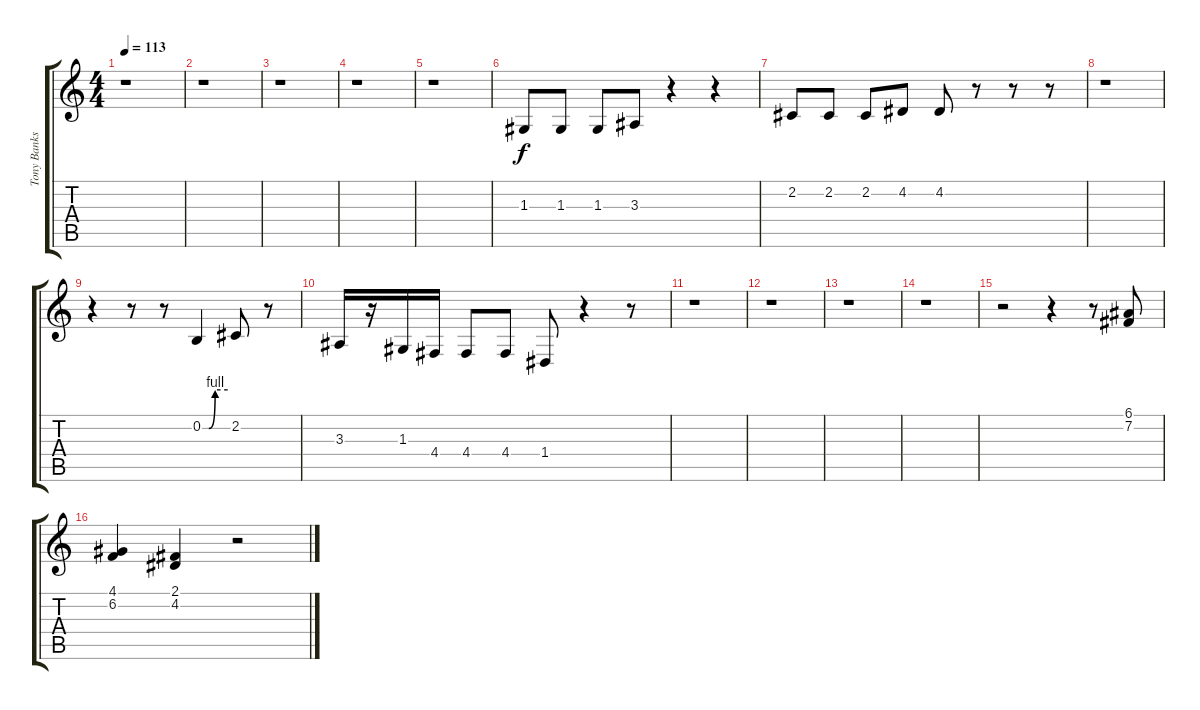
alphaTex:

\track ("Tony Banks(vocals)" "Tony Banks") {instrument lead3calliope}
\staff {score tabs}
\tuning (E4 B3 G3 D3 A2 E2) {hide}
\ts (4 4)
\tempo 113
\clef g2
\ks c
r.1{dy f} |
r.1 |
r.1 |
r.1 |
r.1 |
1.3.8 1.3.8 1.3.8 3.3.8 r.4 r.4 |
2.2.8 2.2.8 2.2.8 4.2.8 4.2.8 r.8 r.8 r.8 |
r.1 |
r.4 r.8 r.8 0.2{be (custom 0 0 15 0 30 4 60 4)}.4 2.2.8 r.8 |
3.3.16 r.16 1.3.16 4.4.16 4.4.8 4.4.8 1.4.8 r.4 r.8 |
r.1 |
r.1 |
r.1 |
r.1 |
r.2 r.4 r.8 (6.1 7.2).8 |
(4.1 6.2).4 (2.1 4.2).4 r.2
